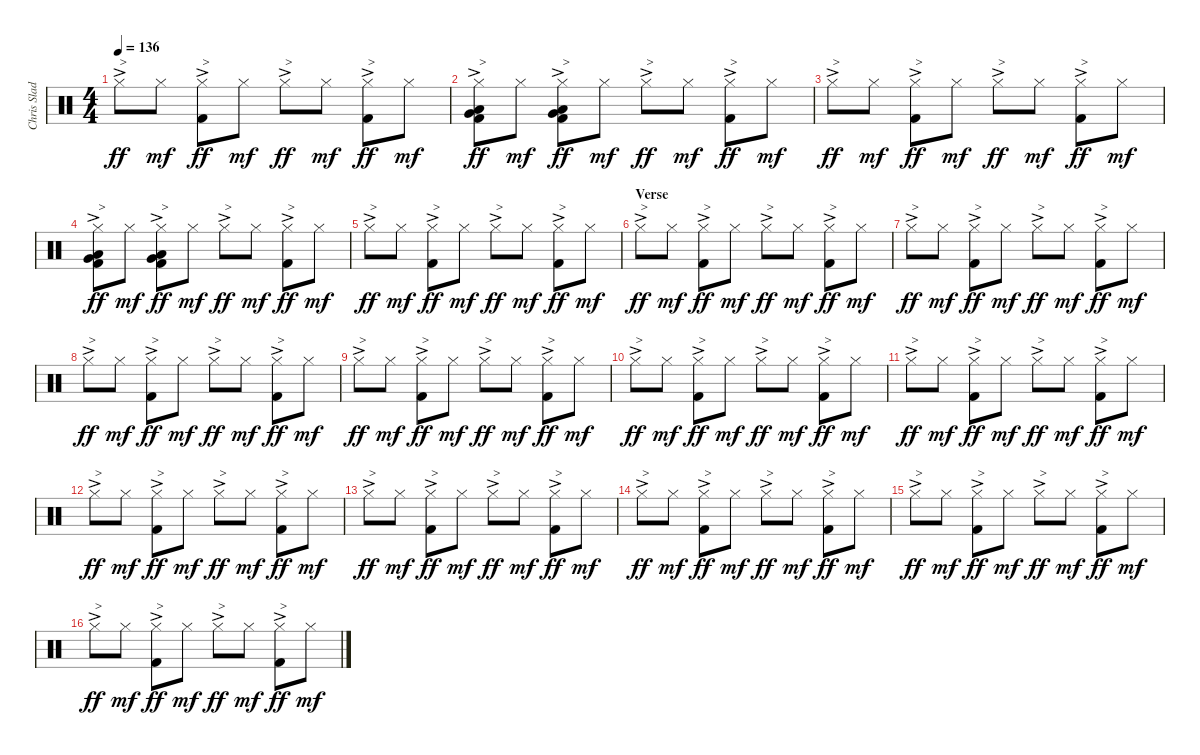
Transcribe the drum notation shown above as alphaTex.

\track ("Chris Slade" "Chris Slad") {instrument percussion}
\staff {score}
\articulation defaults
\ts (4 4)
\tempo 136
\clef neutral
\ks c "Hi-Hat (closed)"{ac}.8{txt ">" dy ff} "Hi-Hat (closed)".8{dy mf}
("Hi-Hat (closed)"{ac} "Kick (hit) 2"{ac}).8{txt ">" dy ff} "Hi-Hat (closed)".8{dy mf} "Hi-Hat (closed)"{ac}.8{txt ">" dy ff} "Hi-Hat (closed)".8{dy mf} ("Hi-Hat (closed)"{ac} "Kick (hit) 2"{ac}).8{txt ">" dy ff} "Hi-Hat (closed)".8{dy mf} |
("Hi-Hat (closed)" "Very Low Tom (hit)"{ac} "Low Floor Tom (hit)"{ac} "Kick (hit) 2"{ac}).8{txt ">" dy ff} "Hi-Hat (closed)".8{dy mf} ("Hi-Hat (closed)" "Very Low Tom (hit)"{ac} "Low Floor Tom (hit)"{ac} "Kick (hit) 2"{ac}).8{txt ">" dy ff} "Hi-Hat (closed)".8{dy mf} "Hi-Hat (closed)"{ac}.8{txt ">" dy ff} "Hi-Hat (closed)".8{dy mf} ("Hi-Hat (closed)"{ac} "Kick (hit) 2"{ac}).8{txt ">" dy ff} "Hi-Hat (closed)".8{dy mf} |
"Hi-Hat (closed)"{ac}.8{txt ">" dy ff} "Hi-Hat (closed)".8{dy mf} ("Hi-Hat (closed)"{ac} "Kick (hit) 2"{ac}).8{txt ">" dy ff} "Hi-Hat (closed)".8{dy mf} "Hi-Hat (closed)"{ac}.8{txt ">" dy ff} "Hi-Hat (closed)".8{dy mf} ("Hi-Hat (closed)"{ac} "Kick (hit) 2"{ac}).8{txt ">" dy ff} "Hi-Hat (closed)".8{dy mf} |
("Hi-Hat (closed)" "Very Low Tom (hit)"{ac} "Low Floor Tom (hit)"{ac} "Kick (hit) 2"{ac}).8{txt ">" dy ff} "Hi-Hat (closed)".8{dy mf} ("Hi-Hat (closed)" "Very Low Tom (hit)"{ac} "Low Floor Tom (hit)"{ac} "Kick (hit) 2"{ac}).8{txt ">" dy ff} "Hi-Hat (closed)".8{dy mf} "Hi-Hat (closed)"{ac}.8{txt ">" dy ff} "Hi-Hat (closed)".8{dy mf} ("Hi-Hat (closed)"{ac} "Kick (hit) 2"{ac}).8{txt ">" dy ff} "Hi-Hat (closed)".8{dy mf} |
"Hi-Hat (closed)"{ac}.8{txt ">" dy ff} "Hi-Hat (closed)".8{dy mf} ("Hi-Hat (closed)"{ac} "Kick (hit) 2"{ac}).8{txt ">" dy ff} "Hi-Hat (closed)".8{dy mf} "Hi-Hat (closed)"{ac}.8{txt ">" dy ff} "Hi-Hat (closed)".8{dy mf} ("Hi-Hat (closed)"{ac} "Kick (hit) 2"{ac}).8{txt ">" dy ff} "Hi-Hat (closed)".8{dy mf} |
\section ("" "Verse")
"Hi-Hat (closed)"{ac}.8{txt ">" dy ff} "Hi-Hat (closed)".8{dy mf} ("Hi-Hat (closed)"{ac} "Kick (hit) 2"{ac}).8{txt ">" dy ff} "Hi-Hat (closed)".8{dy mf} "Hi-Hat (closed)"{ac}.8{txt ">" dy ff} "Hi-Hat (closed)".8{dy mf} ("Hi-Hat (closed)"{ac} "Kick (hit) 2"{ac}).8{txt ">" dy ff} "Hi-Hat (closed)".8{dy mf} |
"Hi-Hat (closed)"{ac}.8{txt ">" dy ff} "Hi-Hat (closed)".8{dy mf} ("Hi-Hat (closed)"{ac} "Kick (hit) 2"{ac}).8{txt ">" dy ff} "Hi-Hat (closed)".8{dy mf} "Hi-Hat (closed)"{ac}.8{txt ">" dy ff} "Hi-Hat (closed)".8{dy mf} ("Hi-Hat (closed)"{ac} "Kick (hit) 2"{ac}).8{txt ">" dy ff} "Hi-Hat (closed)".8{dy mf} |
"Hi-Hat (closed)"{ac}.8{txt ">" dy ff} "Hi-Hat (closed)".8{dy mf} ("Hi-Hat (closed)"{ac} "Kick (hit) 2"{ac}).8{txt ">" dy ff} "Hi-Hat (closed)".8{dy mf} "Hi-Hat (closed)"{ac}.8{txt ">" dy ff} "Hi-Hat (closed)".8{dy mf} ("Hi-Hat (closed)"{ac} "Kick (hit) 2"{ac}).8{txt ">" dy ff} "Hi-Hat (closed)".8{dy mf} |
"Hi-Hat (closed)"{ac}.8{txt ">" dy ff} "Hi-Hat (closed)".8{dy mf} ("Hi-Hat (closed)"{ac} "Kick (hit) 2"{ac}).8{txt ">" dy ff} "Hi-Hat (closed)".8{dy mf} "Hi-Hat (closed)"{ac}.8{txt ">" dy ff} "Hi-Hat (closed)".8{dy mf} ("Hi-Hat (closed)"{ac} "Kick (hit) 2"{ac}).8{txt ">" dy ff} "Hi-Hat (closed)".8{dy mf} |
"Hi-Hat (closed)"{ac}.8{txt ">" dy ff} "Hi-Hat (closed)".8{dy mf} ("Hi-Hat (closed)"{ac} "Kick (hit) 2"{ac}).8{txt ">" dy ff} "Hi-Hat (closed)".8{dy mf} "Hi-Hat (closed)"{ac}.8{txt ">" dy ff} "Hi-Hat (closed)".8{dy mf} ("Hi-Hat (closed)"{ac} "Kick (hit) 2"{ac}).8{txt ">" dy ff} "Hi-Hat (closed)".8{dy mf} |
"Hi-Hat (closed)"{ac}.8{txt ">" dy ff} "Hi-Hat (closed)".8{dy mf} ("Hi-Hat (closed)"{ac} "Kick (hit) 2"{ac}).8{txt ">" dy ff} "Hi-Hat (closed)".8{dy mf} "Hi-Hat (closed)"{ac}.8{txt ">" dy ff} "Hi-Hat (closed)".8{dy mf} ("Hi-Hat (closed)"{ac} "Kick (hit) 2"{ac}).8{txt ">" dy ff} "Hi-Hat (closed)".8{dy mf} |
"Hi-Hat (closed)"{ac}.8{txt ">" dy ff} "Hi-Hat (closed)".8{dy mf} ("Hi-Hat (closed)"{ac} "Kick (hit) 2"{ac}).8{txt ">" dy ff} "Hi-Hat (closed)".8{dy mf} "Hi-Hat (closed)"{ac}.8{txt ">" dy ff} "Hi-Hat (closed)".8{dy mf} ("Hi-Hat (closed)"{ac} "Kick (hit) 2"{ac}).8{txt ">" dy ff} "Hi-Hat (closed)".8{dy mf} |
"Hi-Hat (closed)"{ac}.8{txt ">" dy ff} "Hi-Hat (closed)".8{dy mf} ("Hi-Hat (closed)"{ac} "Kick (hit) 2"{ac}).8{txt ">" dy ff} "Hi-Hat (closed)".8{dy mf} "Hi-Hat (closed)"{ac}.8{txt ">" dy ff} "Hi-Hat (closed)".8{dy mf} ("Hi-Hat (closed)"{ac} "Kick (hit) 2"{ac}).8{txt ">" dy ff} "Hi-Hat (closed)".8{dy mf} |
"Hi-Hat (closed)"{ac}.8{txt ">" dy ff} "Hi-Hat (closed)".8{dy mf} ("Hi-Hat (closed)"{ac} "Kick (hit) 2"{ac}).8{txt ">" dy ff} "Hi-Hat (closed)".8{dy mf} "Hi-Hat (closed)"{ac}.8{txt ">" dy ff} "Hi-Hat (closed)".8{dy mf} ("Hi-Hat (closed)"{ac} "Kick (hit) 2"{ac}).8{txt ">" dy ff} "Hi-Hat (closed)".8{dy mf} |
"Hi-Hat (closed)"{ac}.8{txt ">" dy ff} "Hi-Hat (closed)".8{dy mf} ("Hi-Hat (closed)"{ac} "Kick (hit) 2"{ac}).8{txt ">" dy ff} "Hi-Hat (closed)".8{dy mf} "Hi-Hat (closed)"{ac}.8{txt ">" dy ff} "Hi-Hat (closed)".8{dy mf} ("Hi-Hat (closed)"{ac} "Kick (hit) 2"{ac}).8{txt ">" dy ff} "Hi-Hat (closed)".8{dy mf} |
"Hi-Hat (closed)"{ac}.8{txt ">" dy ff} "Hi-Hat (closed)".8{dy mf} ("Hi-Hat (closed)"{ac} "Kick (hit) 2"{ac}).8{txt ">" dy ff} "Hi-Hat (closed)".8{dy mf} "Hi-Hat (closed)"{ac}.8{txt ">" dy ff} "Hi-Hat (closed)".8{dy mf} ("Hi-Hat (closed)"{ac} "Kick (hit) 2"{ac}).8{txt ">" dy ff} "Hi-Hat (closed)".8{dy mf}
